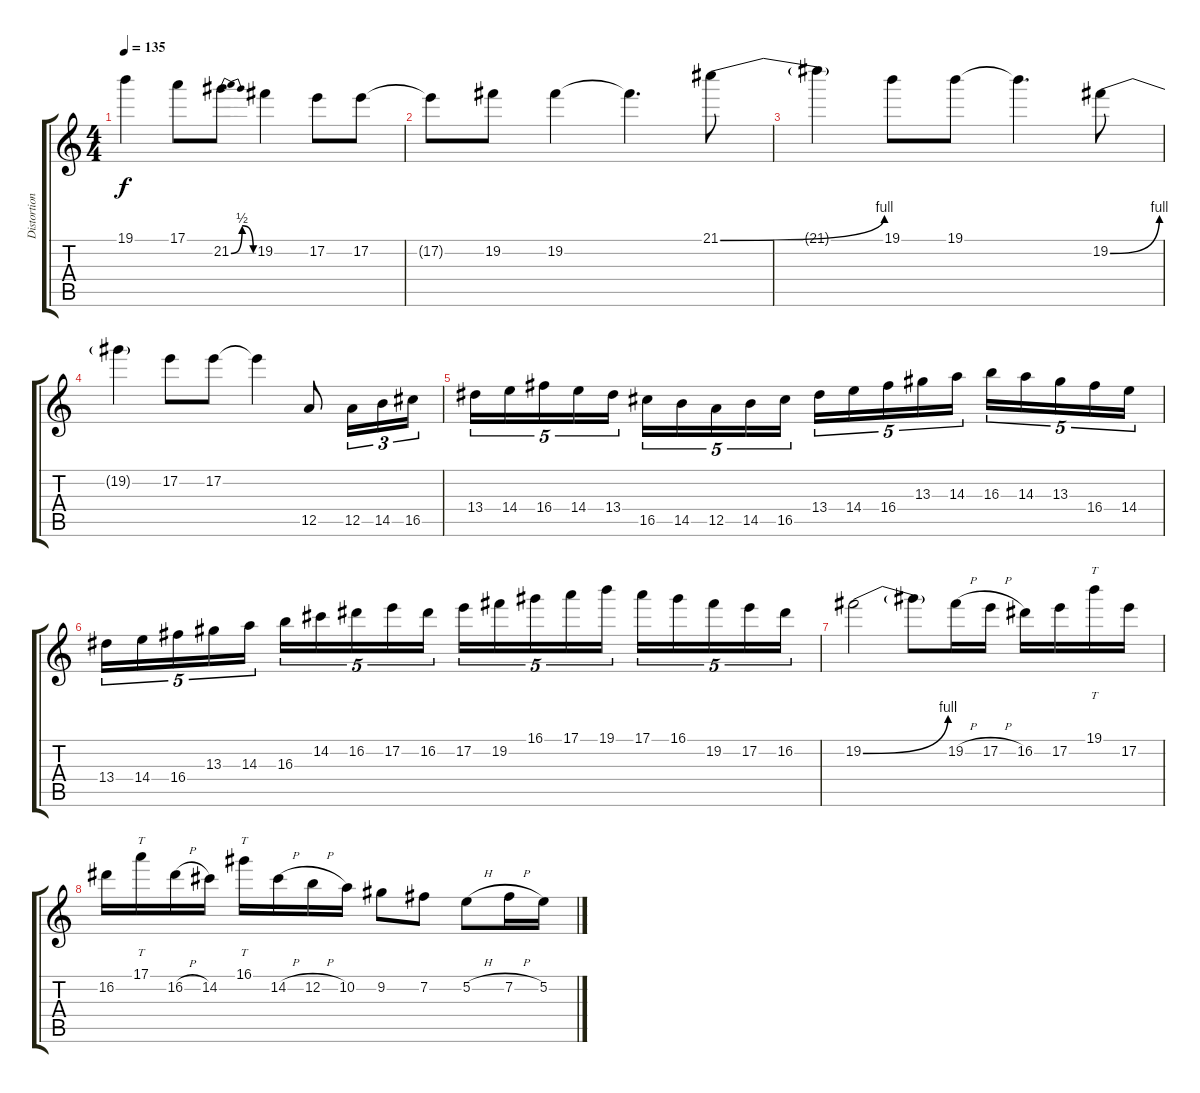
\track ("Distortion Guitar" "Distortion") {instrument overdrivenguitar}
\staff {score tabs}
\tuning (E4 B3 G3 D3 A2 E2) {hide}
\ts (4 4)
\tempo 135
\clef g2
\ks c
19.1{t}.4{dy f} 17.1.8 21.2{be (bendrelease 0 0 30 2 30 2 60 0)}.8 19.2.4 17.2.8 17.2.8 |
17.2{t}.8 19.2.8 19.2.4 19.2{t}.4{d} 21.1{be (bend 0 0 60 4)}.8 |
21.1{t}.4 19.1.8 19.1.8 19.1{t}.4{d} 19.2{be (bend 0 0 60 4)}.8 |
19.2{t}.4 17.2.8 17.2.8 17.2{t}.4 12.5.8 12.5.16{tu (3 2)} 14.5.16{tu (3 2)} 16.5.16{tu (3 2)} |
13.4.16{tu (5 4)} 14.4.16{tu (5 4)} 16.4.16{tu (5 4)} 14.4.16{tu (5 4)} 13.4.16{tu (5 4)} 16.5.16{tu (5 4)} 14.5.16{tu (5 4)} 12.5.16{tu (5 4)} 14.5.16{tu (5 4)} 16.5.16{tu (5 4)} 13.4.16{tu (5 4)} 14.4.16{tu (5 4)} 16.4.16{tu (5 4)} 13.3.16{tu (5 4)} 14.3.16{tu (5 4)} 16.3.16{tu (5 4)} 14.3.16{tu (5 4)} 13.3.16{tu (5 4)} 16.4.16{tu (5 4)} 14.4.16{tu (5 4)} |
13.4.16{tu (5 4)} 14.4.16{tu (5 4)} 16.4.16{tu (5 4)} 13.3.16{tu (5 4)} 14.3.16{tu (5 4)} 16.3.16{tu (5 4)} 14.2.16{tu (5 4)} 16.2.16{tu (5 4)} 17.2.16{tu (5 4)} 16.2.16{tu (5 4)} 17.2.16{tu (5 4)} 19.2.16{tu (5 4)} 16.1.16{tu (5 4)} 17.1.16{tu (5 4)} 19.1.16{tu (5 4)} 17.1.16{tu (5 4)} 16.1.16{tu (5 4)} 19.2.16{tu (5 4)} 17.2.16{tu (5 4)} 16.2.16{tu (5 4)} |
19.2{be (bend 0 0 60 4)}.2 19.2{t}.8 19.2{h}.16 17.2{h}.16 16.2.16 17.2.16 19.1.16{tt} 17.2.16 |
16.2.16 17.1.16{tt} 16.2{h}.16 14.2.16 16.1.16{tt} 14.2{h}.16 12.2{h}.16 10.2.16 9.2.8 7.2.8 5.2{h}.8 7.2{h}.16 5.2.16
